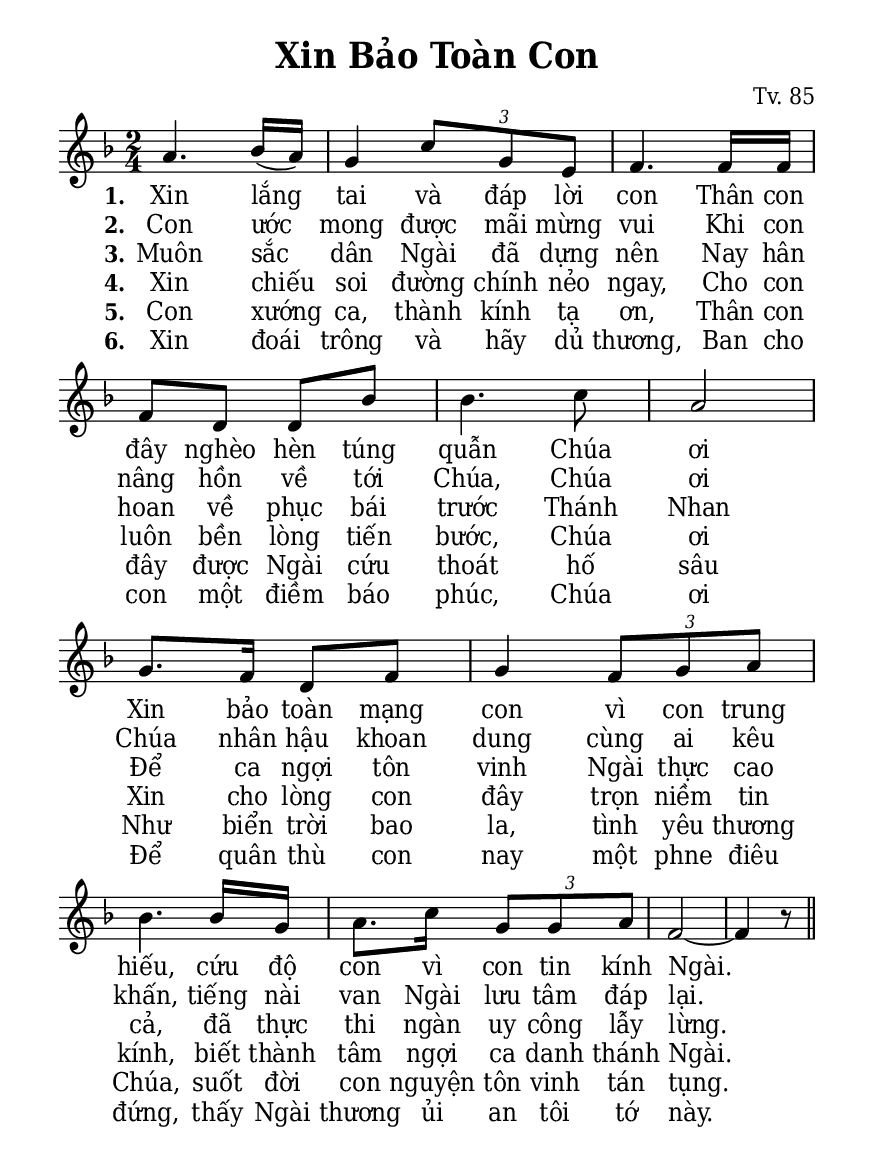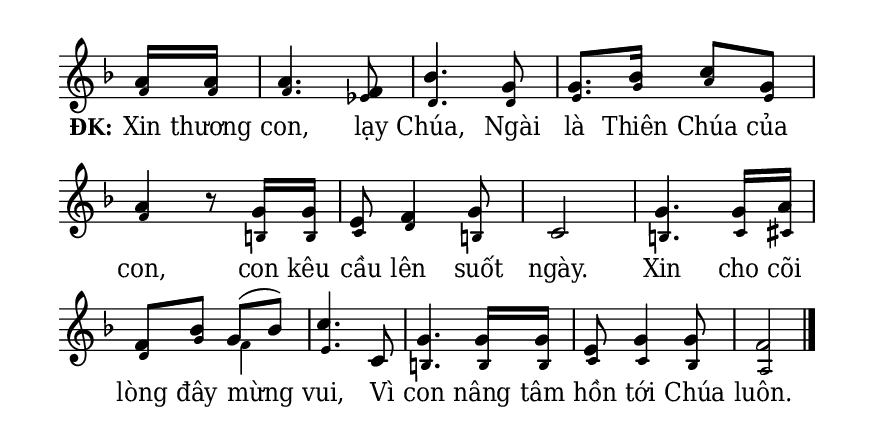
% Cài đặt chung\
\version "2.22.1"
\include "english.ly"

\header {
  title = "Xin Bảo Toàn Con"
  composer = "Tv. 85"
  %arranger = "Lm. Kim Long"
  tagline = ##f
}

% Nhạc phiên khúc
nhacPhienKhucSop = \relative c'' {
  a4. bf16 (a) |
  g4 \tuplet 3/2 { c8 g e } |
  f4. f16 f |
  f8 d d bf' |
  bf4. c8 |
  a2 |
  g8. f16 d8 f |
  g4 \tuplet 3/2 { f8 g a } |
  bf4. bf16 g |
  a8. c16 \tuplet 3/2 { g8 g a } |
  f2 ~ |
  f4 r8 \bar "||" \break
  
  a16 a |
  a4. f8 |
  bf4. g8 |
  g8. bf16 c8 g |
  a4 r8 g16 g |
  e8 f4 g8 |
  c,2 |
  g'4. g16 a |
  f8 bf g (bf) |
  c4. c,8 |
  g'4. g16 g |
  e8 g4 g8 |
  f2 \bar "|."
}

nhacPhienKhucAlto = \relative c' {
  R2*11
  r4.
  f16 f |
  f4. ef8 |
  d4. d8 |
  e8. g16 a8 e |
  f4r8 b,!16 b |
  c8 d4 b!8 |
  c2 |
  b!4. c16 cs |
  d8 g f4 |
  e4. c8 |
  b!4. b16 b |
  c8 c4 bf8 |
  a2
}

% Lời phiên khúc
loiPhienKhucSop = \lyrics {
  <<
    {
      \set stanza = "1."
      Xin lắng tai và đáp lời con
      Thân con đây nghèo hèn túng quẫn Chúa ơi
      Xin bảo toàn mạng con vì con trung hiếu,
      cứu độ con vì con tin kính Ngài.
    }
    \new Lyrics {
	    \set associatedVoice = "beSop"
	    \set stanza = "2."
	    Con ước mong được mãi mừng vui
	    Khi con nâng hồn về tới Chúa,
	    Chúa ơi
	    Chúa nhân hậu khoan dung cùng ai kêu khấn,
	    tiếng nài van Ngài lưu tâm đáp lại.
    }
    \new Lyrics {
	    \set associatedVoice = "beSop"
	    \set stanza = "3."
	    Muôn sắc dân Ngài đã dựng nên
	    Nay hân hoan về phục bái trước Thánh Nhan
	    Để ca ngợi tôn vinh Ngài thực cao cả,
	    đã thực thi ngàn uy công lẫy lừng.
    }
    \new Lyrics {
	    \set associatedVoice = "beSop"
	    \set stanza = "4."
	    Xin chiếu soi đường chính nẻo ngay,
	    Cho con luôn bền lòng tiến bước, Chúa ơi
	    Xin cho lòng con đây trọn niềm tin kính,
	    biết thành tâm ngợi ca danh thánh Ngài.
    }
    \new Lyrics {
	    \set associatedVoice = "beSop"
	    \set stanza = "5."
	    Con xướng ca, thành kính tạ ơn,
	    Thân con đây được Ngài cứu thoát hố sâu
	    Như biển trời bao la, tình yêu thương Chúa,
	    suốt đời con nguyện tôn vinh tán tụng.
    }
    \new Lyrics {
	    \set associatedVoice = "beSop"
	    \set stanza = "6."
	    Xin đoái trông và hãy dủ thương,
	    Ban cho con một điềm báo phúc, Chúa ơi
	    Để quân thù con nay một phne điêu đứng,
	    thấy Ngài thương ủi an tôi tớ này.
    }
  >>
  \set stanza = "ĐK:"
  Xin thương con, lạy Chúa,
  Ngài là Thiên Chúa của con,
  con kêu cầu lên suốt ngày.
  Xin cho cõi lòng đây mừng vui,
  Vì con nâng tâm hồn tới Chúa luôn.
}

% Dàn trang
\paper {
  #(set-paper-size "a5")
  top-margin = 8\mm
  bottom-margin = 8\mm
  left-margin = 10\mm
  right-margin = 10\mm
  indent = #0
  #(define fonts
	 (make-pango-font-tree "Deja Vu Serif Condensed"
	 		       "Deja Vu Serif Condensed"
			       "Deja Vu Serif Condensed"
			       (/ 20 20)))
  print-page-number = ##f
  ragged-bottom = ##t
}

TongNhip = {
  \key f \major \time 2/4
  \set Timing.beamExceptions = #'()
  \set Timing.baseMoment = #(ly:make-moment 1/4)
}

% Đổi kích thước nốt cho bè phụ
notBePhu =
#(define-music-function (font-size music) (number? ly:music?)
   (for-some-music
     (lambda (m)
       (if (music-is-of-type? m 'rhythmic-event)
           (begin
             (set! (ly:music-property m 'tweaks)
                   (cons `(font-size . ,font-size)
                         (ly:music-property m 'tweaks)))
             #t)
           #f))
     music)
   music)

\score {
  \new ChoirStaff <<
    \new Staff \with {
        \consists "Merge_rests_engraver"
        printPartCombineTexts = ##f
      }
      <<
      \new Voice \TongNhip \partCombine 
        \nhacPhienKhucSop
        \notBePhu -3 { \nhacPhienKhucAlto }
      \new NullVoice = beSop \nhacPhienKhucSop
      \new Lyrics \lyricsto beSop \loiPhienKhucSop
      >>
  >>
  \layout {
    %\override Staff.TimeSignature.transparent = ##t
    \override Lyrics.LyricSpace.minimum-distance = #0.8
    \override Score.BarNumber.break-visibility = ##(#f #f #f)
    \override Score.SpacingSpanner.uniform-stretching = ##t
  } 
}
